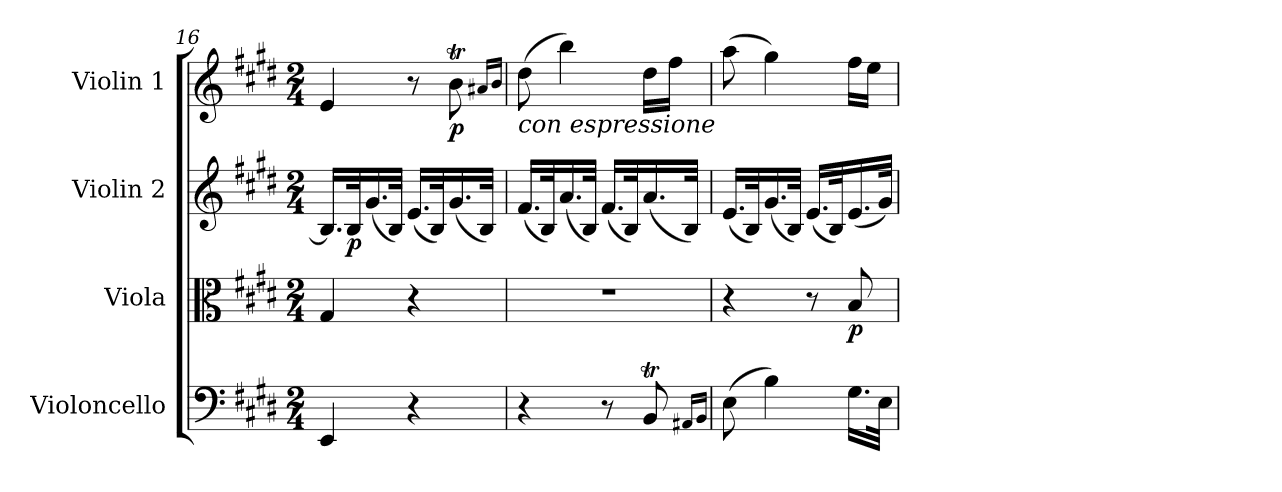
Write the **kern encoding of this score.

**kern	**dynam	**kern	**dynam	**kern	**dynam	**kern	**dynam
*part4	*part4	*part3	*part3	*part2	*part2	*part1	*part1
*staff4	*staff4	*staff3	*staff3	*staff2	*staff2	*staff1	*staff1
*I"Violoncello	*	*I"Viola	*	*I"Violin 2	*	*I"Violin 1	*
*I'Vc	*	*I'Vla	*	*I'Vln	*	*I'Vln	*
!!LO:LB:g=z
*clefF4	*	*clefC3	*	*clefG2	*	*clefG2	*
*k[f#c#g#d#]	*	*k[f#c#g#d#]	*	*k[f#c#g#d#]	*	*k[f#c#g#d#]	*
*M2/4	*	*M2/4	*	*M2/4	*	*M2/4	*
=16	=16	=16	=16	=16	=16	=16	=16
4EE/	.	4G#/	.	16.B/LL]	.	4e/	.
!	!	!	!	!	!LO:DY:b	!	!
.	.	.	.	32B/K	p	.	.
.	.	.	.	(16.g#/	.	.	.
.	.	.	.	32B/JJk)	.	.	.
4r	.	4r	.	(16.e/LL	.	8r	.
.	.	.	.	32B/K)	.	.	.
!	!	!	!	!	!	!	!LO:DY:b
.	.	.	.	(16.g#/	.	8bT\	p
.	.	.	.	32B/JJk)	.	.	.
.	.	.	.	.	.	16qa#X/LL	.
.	.	.	.	.	.	16qb/JJ	.
!!LO:LB:g=z
=17	=17	=17	=17	=17	=17	=17	=17
!	!	!	!	!	!	!LO:TX:b:i:t=con espressione	!
4r	.	2r	.	(16.f#/LL	.	(8dd#\	.
.	.	.	.	32B/K)	.	.	.
.	.	.	.	(16.a/	.	4bb\)	.
.	.	.	.	32B/JJk)	.	.	.
8r	.	.	.	(16.f#/LL	.	.	.
.	.	.	.	32B/K)	.	.	.
!	!LO:DY:b	!	!	!	!	!	!
!	!LO:DY:n=1:b	!	!	!	!	!	!
8BBT/	p other-dynamics	.	.	(16.a/	.	16dd#\LL	.
.	.	.	.	.	.	16ff#\JJ	.
.	.	.	.	32B/JJk)	.	.	.
16qAA#X/LL	.	.	.	.	.	.	.
16qBB/JJ	.	.	.	.	.	.	.
=18	=18	=18	=18	=18	=18	=18	=18
(8E\	.	4r	.	(16.e/LL	.	(8aa\	.
.	.	.	.	32B/K)	.	.	.
4B\)	.	.	.	(16.g#/	.	4gg#\)	.
.	.	.	.	32B/JJk)	.	.	.
.	.	8r	.	(16.e/LL	.	.	.
.	.	.	.	32B/K)	.	.	.
!	!	!	!LO:DY:b	!	!	!	!
16.G#\LL	.	8B/	p	(16.e/	.	16ff#\LL	.
.	.	.	.	.	.	16ee\JJ	.
32E\JJk	.	.	.	32g#/JJk)	.	.	.
=	=	=	=	=	=	=	=
*-	*-	*-	*-	*-	*-	*-	*-
